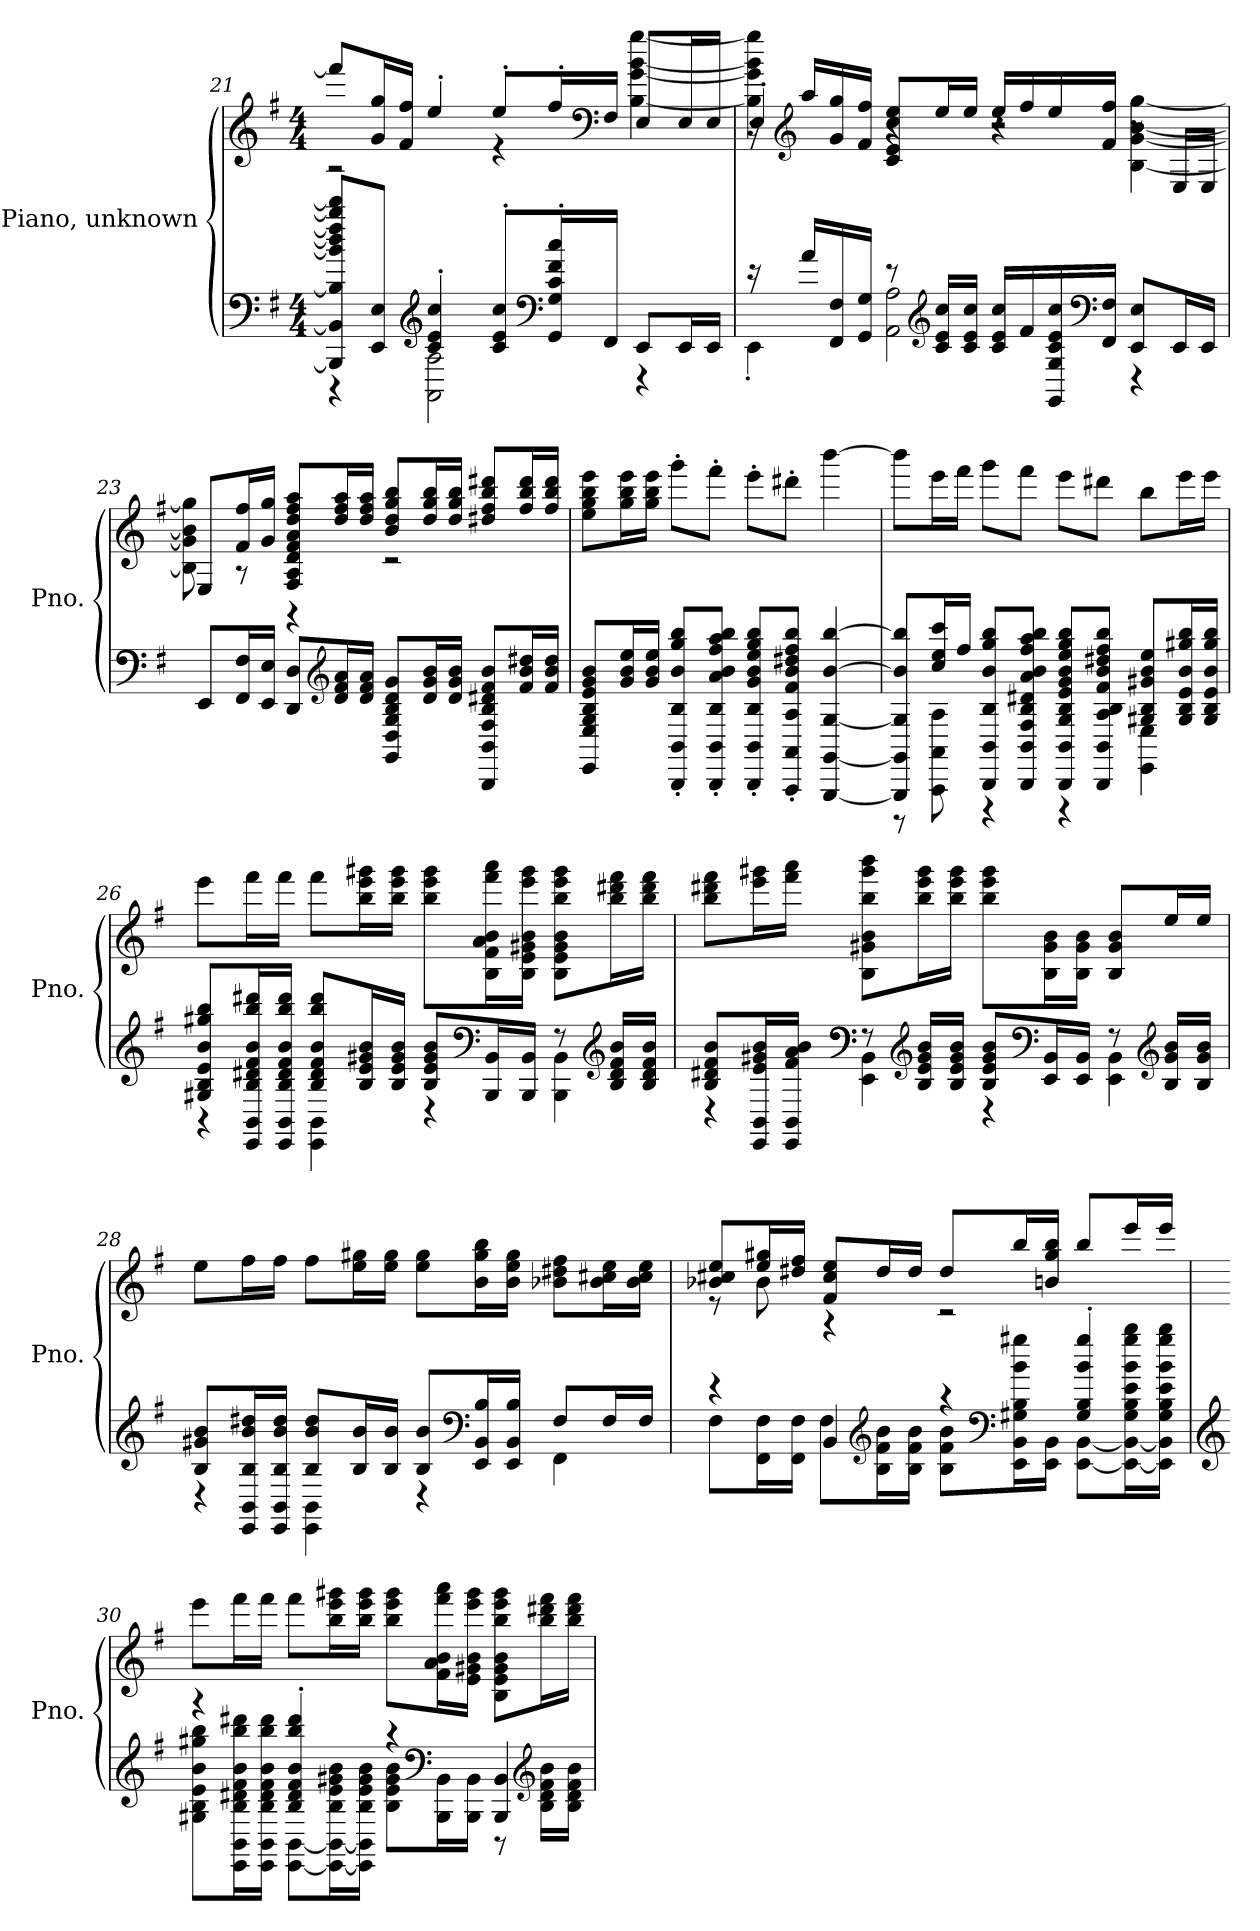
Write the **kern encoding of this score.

**kern	**kern
*part1	*part1
*staff2	*staff1
*I"Piano, unknown	*
*I'Pno.	*
*clefF4	*clefG2
*k[f#]	*k[f#]
*M4/4	*M4/4
=21	=21
*^	*^
8BBB/] 8BB/] 8B/] 8b/] 8dd#/] 8ff#/] 8bb/] 8ddd#/]L	4r	8fff#/L]	2r
8EE/ 8E/J	.	16g/ 16gg/L	.
.	.	16f#/ 16ff#/JJ	.
*clefG2	*	*	*
4c/' 4e/' 4cc/'	2AA\ 2A\	4ee'/	.
8c/' 8e/' 8cc/'L	.	8ee'/L	4r
*clefF4	*	*	*
16GG/' 16G/' 16c/' 16f#/' 16cc/'L	.	16ff#'/L	.
*	*	*clefF4	*
16FF#/JJ	.	16F#/JJ	.
8EE/L	4r	8E/L	[4B\ [4g\ [4b\ [4gg\
16EE/L	.	16E/L	.
16EE/JJ	.	16E/JJ	.
!!LO:PB:g=z
=22	=22	=22	=22
*	*	*	*^
16r	4EE'\	16r	4B\] 4g\] 4b\] 4gg\]	4E'/
*	*	*clefG2	*	*
16a/LL	.	16aa/LL	.	.
16FF#/ 16F#/	.	16g/ 16gg/	.	.
16GG/ 16G/JJ	.	16f#/ 16ff#/JJ	.	.
8r	2AA\ 2A\	8c/ 8e/ 8cc/ 8ee/L	4r	4r
*clefG2	*	*	*	*
16c/ 16e/ 16cc/LL	.	16ee/L	.	.
16c/ 16e/ 16cc/JJ	.	16ee/JJ	.	.
16c/ 16e/ 16cc/LL	.	16ee/LL	4r	2r
16f#/	.	16ff#/	.	.
16GG/ 16G/ 16c/ 16e/ 16cc/	.	16ee/	.	.
*clefF4	*	*	*	*
16FF#/ 16F#/JJ	.	16f#/ 16ff#/JJ	.	.
8EE/ 8E/L	4r	8r	[4B\ [4g\ [4b\ [4gg\	.
16EE/L	.	16E/LL	.	.
16EE/JJ	.	16E/JJ	.	.
*v	*v	*	*	*
*	*	*v	*v
=23	=23	=23
8EE/L	8E/L	8B\] 8g\] 8b\] 8gg\]
16FF#/ 16F#/L	16f#/ 16ff#/L	8r
16EE/ 16E/JJ	16g/ 16gg/JJ	.
8DD/ 8D/L	8F#/ 8A/ 8d/ 8f#/ 8a/ 8dd/ 8ff#/ 8aa/L	4r
*clefG2	*	*
16d/ 16f#/ 16a/L	16dd/ 16ff#/ 16aa/L	.
16d/ 16f#/ 16a/JJ	16dd/ 16ff#/ 16aa/JJ	.
8GG/ 8D/ 8G/ 8B/ 8d/ 8g/L	8b/ 8dd/ 8gg/ 8bb/L	2r
16d/ 16g/ 16b/L	16dd/ 16gg/ 16bb/L	.
16d/ 16g/ 16b/JJ	16dd/ 16gg/ 16bb/JJ	.
8BBB/ 8BB/ 8F#/ 8B/ 8d#X/ 8f#/ 8b/L	8dd#X/ 8ff#/ 8bb/ 8ddd#X/L	.
16f#/ 16b/ 16dd#X/L	16ff#/ 16bb/ 16ddd#/L	.
16f#/ 16b/ 16dd#/JJ	16ff#/ 16bb/ 16ddd#/JJ	.
*	*v	*v
!!LO:LB:g=z
=24	=24
8EE/ 8E/ 8G/ 8B/ 8e/ 8g/ 8b/L	8ee\ 8gg\ 8bb\ 8eee\L
16g/ 16b/ 16ee/L	16gg\ 16bb\ 16eee\L
16g/ 16b/ 16ee/JJ	16gg\ 16bb\ 16eee\JJ
8BBB/' 8BB/' 8B/' 8b/' 8gg/' 8bb/'L	8ggg'\L
8BBB/' 8BB/' 8B/' 8a/' 8b/' 8ff#/' 8aa/' 8bb/'J	8fff#'\J
8BBB/' 8BB/' 8B/' 8g/' 8b/' 8ee/' 8gg/' 8bb/'L	8eee'\L
8AAA/' 8AA/' 8A/' 8f#/' 8b/' 8dd#X/' 8ff#/' 8bb/'J	8ddd#X'\J
[4GGG/ [4GG/ [4G/ [4b/ [4bb/	[4bbb\
=25	=25
*^	*
8GGG/] 8GG/] 8G/] 8b/] 8bb/]L	8r	8bbb\L]
16cc/ 16ee/ 16ccc/L	8AAA\ 8AA\ 8A\	16eee\L
16ff#/JJ	.	16fff#\JJ
8BBB/ 8BB/ 8B/ 8b/ 8gg/ 8bb/L	4r	8ggg\L
8BBB/ 8BB/ 8F#/ 8B/ 8d#X/ 8a/ 8b/ 8ff#/ 8aa/ 8bb/J	.	8fff#\J
8BBB/ 8BB/ 8G/ 8B/ 8e/ 8g/ 8b/ 8ee/ 8gg/ 8bb/L	4r	8eee\L
8BBB/ 8BB/ 8A/ 8B/ 8f#/ 8b/ 8dd#X/ 8ff#/ 8bb/J	.	8ddd#X\J
8G#X/ 8B/ 8g#X/ 8b/ 8ee/L	4EE\ 4E\	8bb\L
16G#/ 16B/ 16e/ 16b/ 16gg#X/ 16bb/L	.	16eee\L
16G#/ 16B/ 16e/ 16b/ 16gg#/ 16bb/JJ	.	16eee\JJ
!!LO:LB:g=z
=26	=26	=26
8G#X/ 8B/ 8e/ 8b/ 8gg#X/ 8bb/L	4r	8eee\L
16EE/ 16BB/ 16B/ 16d#X/ 16f#/ 16b/ 16bb/ 16ddd#X/L	.	16fff#\L
16EE/ 16BB/ 16B/ 16d#/ 16f#/ 16b/ 16bb/ 16ddd#/JJ	.	16fff#\JJ
8B/ 8d#/ 8f#/ 8b/ 8bb/ 8ddd#/L	4EE\ 4BB\	8fff#\L
16B/ 16e/ 16g#X/ 16b/L	.	16bb\ 16eee\ 16ggg#X\L
16B/ 16e/ 16g#/ 16b/JJ	.	16bb\ 16eee\ 16ggg#\JJ
8B/ 8e/ 8g#/ 8b/L	4r	8bb\ 8eee\ 8ggg#\L
*clefF4	*	*
16BBB/ 16BB/L	.	16B\ 16f#\ 16a\ 16b\ 16fff#\ 16aaa\L
16BBB/ 16BB/JJ	.	16B\ 16e\ 16g#X\ 16b\ 16eee\ 16ggg#\JJ
8r	4BBB\ 4BB\	8B\ 8e\ 8g#\ 8b\ 8bb\ 8eee\ 8ggg#\L
*clefG2	*	*
16B/ 16d#/ 16f#/ 16b/LL	.	16bb\ 16ddd#X\ 16fff#\L
16B/ 16d#/ 16f#/ 16b/JJ	.	16bb\ 16ddd#\ 16fff#\JJ
!!LO:LB:g=z
=27	=27	=27
8B/ 8d#X/ 8f#/ 8b/L	4r	8bb\ 8ddd#X\ 8fff#\L
16EE/ 16BB/ 16e/ 16g#X/ 16b/L	.	16eee\ 16ggg#X\L
16EE/ 16BB/ 16f#/ 16a/ 16b/JJ	.	16fff#\ 16aaa\JJ
*clefF4	*	*
8r	4EE\ 4BB\	8B\ 8g#X\ 8b\ 8bb\ 8ggg#\ 8bbb\L
*clefG2	*	*
16B/ 16e/ 16g#/ 16b/LL	.	16bb\ 16eee\ 16ggg#\L
16B/ 16e/ 16g#/ 16b/JJ	.	16bb\ 16eee\ 16ggg#\JJ
8B/ 8e/ 8g#/ 8b/L	4r	8bb\ 8eee\ 8ggg#\L
*clefF4	*	*
16EE/ 16BB/L	.	16B\ 16g#\ 16b\L
16EE/ 16BB/JJ	.	16B\ 16g#\ 16b\JJ
8r	4EE\ 4BB\	8B/ 8g#/ 8b/L
*clefG2	*	*
16B/ 16g#/ 16b/LL	.	16ee/L
16B/ 16g#/ 16b/JJ	.	16ee/JJ
!!LO:LB:g=z
=28	=28	=28
8B/ 8g#X/ 8b/L	4r	8ee\L
16EE/ 16BB/ 16B/ 16b/ 16dd#X/L	.	16ff#\L
16EE/ 16BB/ 16B/ 16b/ 16dd#/JJ	.	16ff#\JJ
8B/ 8b/ 8dd#/L	4EE\ 4BB\	8ff#\L
16B/ 16b/L	.	16ee\ 16gg#X\L
16B/ 16b/JJ	.	16ee\ 16gg#\JJ
8B/ 8b/L	4r	8ee\ 8gg#\L
*clefF4	*	*
16EE/ 16BB/ 16B/L	.	16b\ 16gg#\ 16bb\L
16EE/ 16BB/ 16B/JJ	.	16b\ 16ee\ 16gg#\JJ
8F#/L	4FF#\	8b-X\ 8dd#X\ 8ff#\L
16F#/L	.	16b-\ 16cc#X\ 16ee\L
16F#/JJ	.	16b-\ 16cc#\ 16ee\JJ
=29	=29	=29
*	*	*^
4r	8F#\L	8b-X/ 8cc#X/ 8ee/L	8r
.	16FF#\ 16F#\L	16ee/ 16gg#X/L	8b-\
.	16FF#\ 16F#\JJ	16dd#X/ 16ff#/JJ	.
4BB/	8F#\L	8f#/ 8cc#/ 8ee/L	4r
*clefG2	*	*	*
.	16B\ 16f#\ 16b\L	16dd#/L	.
.	16B\ 16f#\ 16b\JJ	16dd#/JJ	.
4r	8B\ 8f#\ 8b\L	8dd#/L	2r
*clefF4	*	*	*
.	16EE\ 16BB\ 16G#X\ 16B\ 16b\ 16gg#X\L	16bb/L	.
.	16EE\ 16BB\JJ	16bn/ 16gg#/ 16bb/JJ	.
4G#/' 4B/' 4b/' 4gg#/'	[8EE\ [8BB\L	8bb/L	.
.	16EE\_ 16BB\_ 16G#\ 16B\ 16e\ 16b\ 16gg#\ 16bb\L	16eee/L	.
.	16EE\] 16BB\] 16G#\ 16B\ 16e\ 16b\ 16gg#\ 16bb\JJ	16eee/JJ	.
*	*	*v	*v
!!LO:LB:g=z
=30	=30	=30
*clefG2	*	*
4r	8G#X\ 8B\ 8e\ 8b\ 8gg#X\ 8bb\L	8eee\L
.	16EE\ 16BB\ 16B\ 16d#X\ 16f#\ 16b\ 16bb\ 16ddd#X\L	16fff#\L
.	16EE\ 16BB\ 16B\ 16d#\ 16f#\ 16b\ 16bb\ 16ddd#\JJ	16fff#\JJ
4B/' 4d#/' 4f#/' 4b/' 4bb/' 4ddd#/'	[8EE\ [8BB\L	8fff#\L
.	16EE\_ 16BB\_ 16B\ 16e\ 16g#X\ 16b\L	16bb\ 16eee\ 16ggg#X\L
.	16EE\] 16BB\] 16B\ 16e\ 16g#\ 16b\JJ	16bb\ 16eee\ 16ggg#\JJ
4r	8B\ 8e\ 8g#\ 8b\L	8bb\ 8eee\ 8ggg#\L
*clefF4	*	*
.	16BBB\ 16BB\L	16f#\ 16a\ 16b\ 16fff#\ 16aaa\L
.	16BBB\ 16BB\JJ	16e\ 16g#X\ 16b\ 16eee\ 16ggg#\JJ
4BBB/ 4BB/	8r	8B\ 8e\ 8g#\ 8b\ 8bb\ 8eee\ 8ggg#\L
*clefG2	*	*
.	16B\ 16d#\ 16f#\ 16b\LL	16bb\ 16ddd#X\ 16fff#\L
.	16B\ 16d#\ 16f#\ 16b\JJ	16bb\ 16ddd#\ 16fff#\JJ
*v	*v	*
=	=
*-	*-
